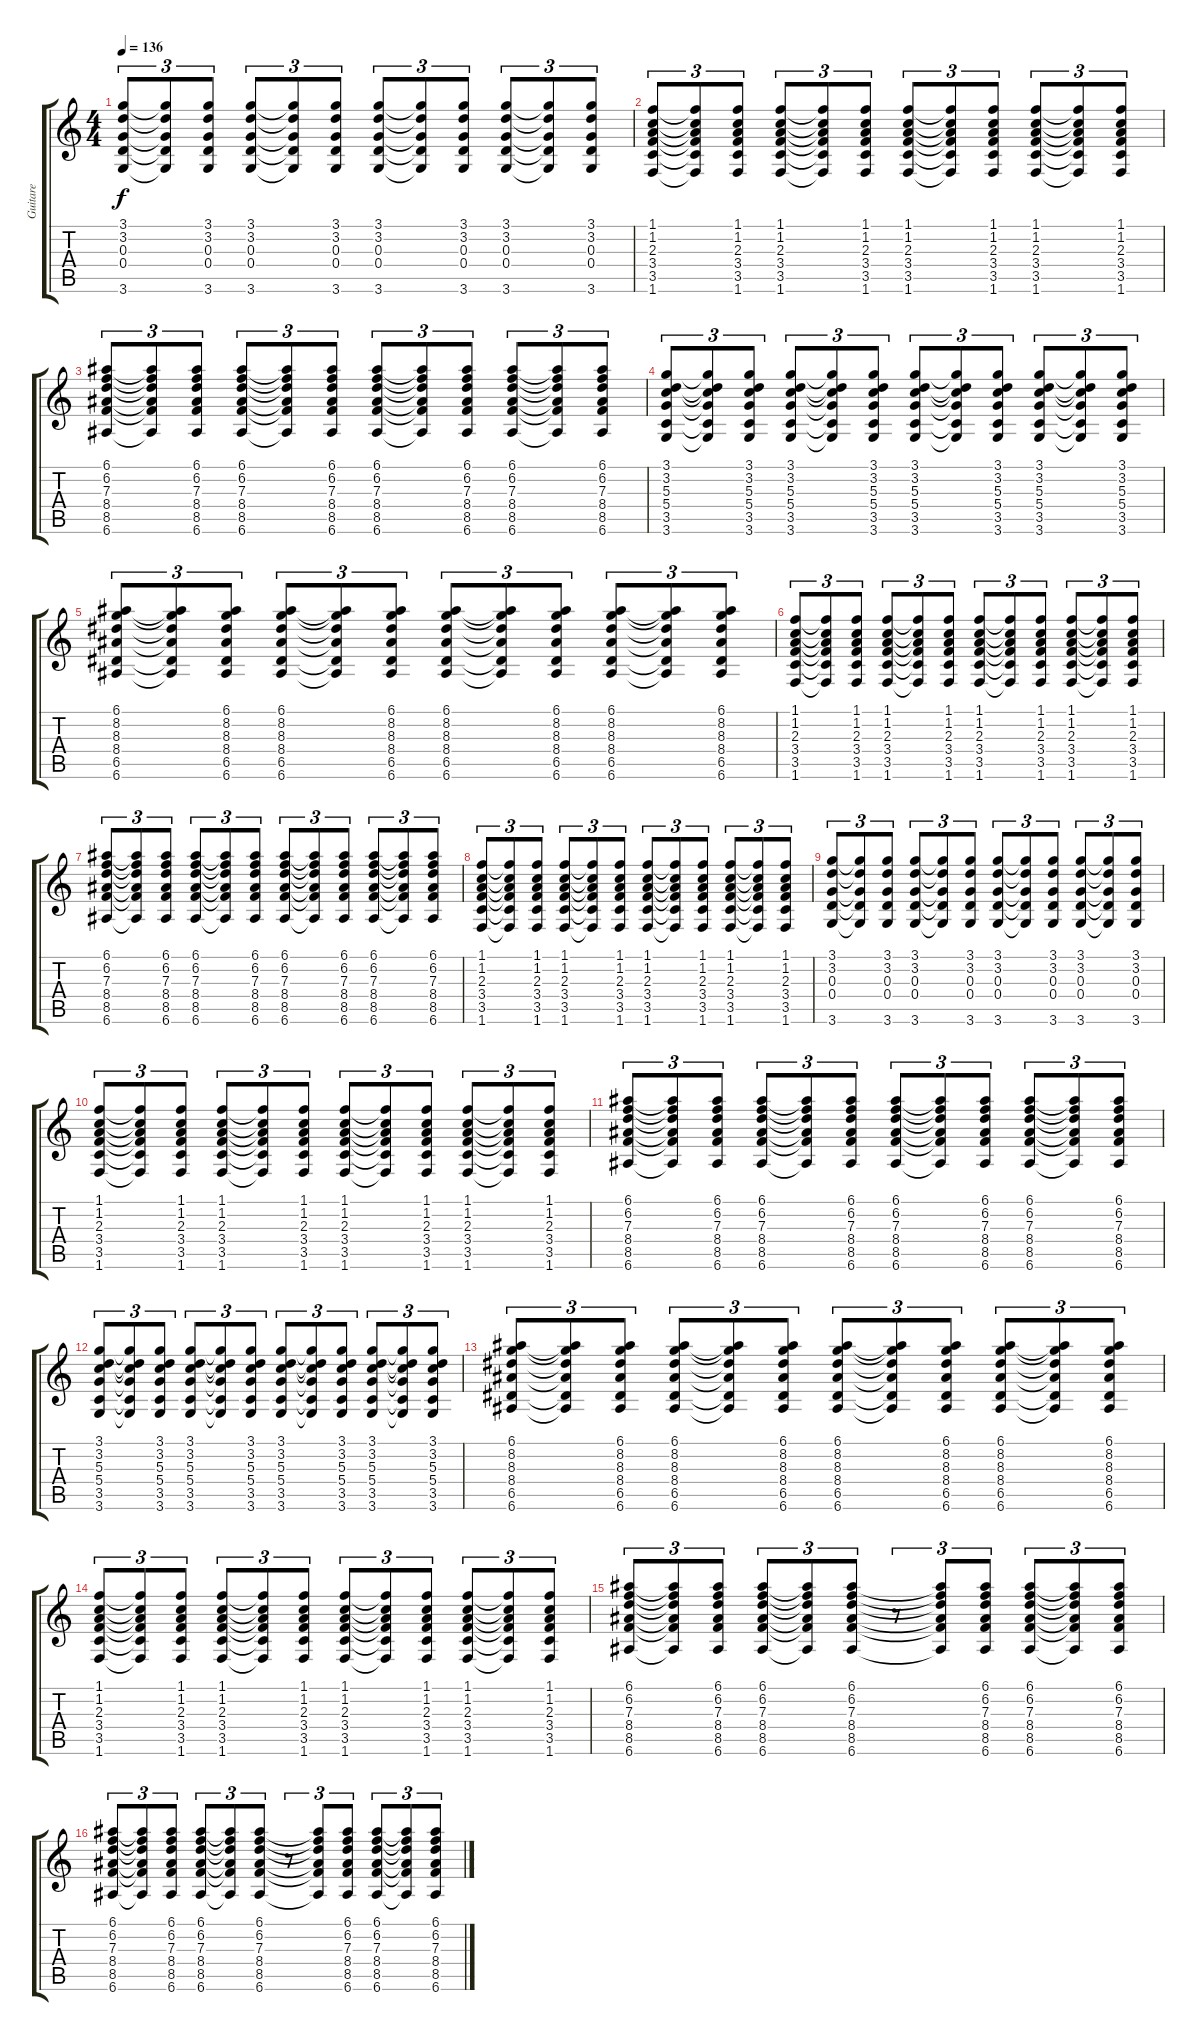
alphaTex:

\track ("Guitare" "Guitare") {instrument acousticguitarsteel}
\staff {score tabs}
\tuning (E4 B3 G3 D3 A2 E2) {hide}
\ts (4 4)
\tempo 136
\clef g2
\ks c
(3.1 3.2 0.3 0.4 3.6).8{tu (3 2) dy f} (3.1{t} 3.2{t} 0.3{t} 0.4{t} 3.6{t}).8{tu (3 2)} (3.1 3.2 0.3 0.4 3.6).8{tu (3 2)} (3.1 3.2 0.3 0.4 3.6).8{tu (3 2)} (3.1{t} 3.2{t} 0.3{t} 0.4{t} 3.6{t}).8{tu (3 2)} (3.1 3.2 0.3 0.4 3.6).8{tu (3 2)} (3.1 3.2 0.3 0.4 3.6).8{tu (3 2)} (3.1{t} 3.2{t} 0.3{t} 0.4{t} 3.6{t}).8{tu (3 2)} (3.1 3.2 0.3 0.4 3.6).8{tu (3 2)} (3.1 3.2 0.3 0.4 3.6).8{tu (3 2)} (3.1{t} 3.2{t} 0.3{t} 0.4{t} 3.6{t}).8{tu (3 2)} (3.1 3.2 0.3 0.4 3.6).8{tu (3 2)} |
(1.1 1.2 2.3 3.4 3.5 1.6).8{tu (3 2)} (1.1{t} 1.2{t} 2.3{t} 3.4{t} 3.5{t} 1.6{t}).8{tu (3 2)} (1.1 1.2 2.3 3.4 3.5 1.6).8{tu (3 2)} (1.1 1.2 2.3 3.4 3.5 1.6).8{tu (3 2)} (1.1{t} 1.2{t} 2.3{t} 3.4{t} 3.5{t} 1.6{t}).8{tu (3 2)} (1.1 1.2 2.3 3.4 3.5 1.6).8{tu (3 2)} (1.1 1.2 2.3 3.4 3.5 1.6).8{tu (3 2)} (1.1{t} 1.2{t} 2.3{t} 3.4{t} 3.5{t} 1.6{t}).8{tu (3 2)} (1.1 1.2 2.3 3.4 3.5 1.6).8{tu (3 2)} (1.1 1.2 2.3 3.4 3.5 1.6).8{tu (3 2)} (1.1{t} 1.2{t} 2.3{t} 3.4{t} 3.5{t} 1.6{t}).8{tu (3 2)} (1.1 1.2 2.3 3.4 3.5 1.6).8{tu (3 2)} |
(6.1 6.2 7.3 8.4 8.5 6.6).8{tu (3 2)} (6.1{t} 6.2{t} 7.3{t} 8.4{t} 8.5{t} 6.6{t}).8{tu (3 2)} (6.1 6.2 7.3 8.4 8.5 6.6).8{tu (3 2)} (6.1 6.2 7.3 8.4 8.5 6.6).8{tu (3 2)} (6.1{t} 6.2{t} 7.3{t} 8.4{t} 8.5{t} 6.6{t}).8{tu (3 2)} (6.1 6.2 7.3 8.4 8.5 6.6).8{tu (3 2)} (6.1 6.2 7.3 8.4 8.5 6.6).8{tu (3 2)} (6.1{t} 6.2{t} 7.3{t} 8.4{t} 8.5{t} 6.6{t}).8{tu (3 2)} (6.1 6.2 7.3 8.4 8.5 6.6).8{tu (3 2)} (6.1 6.2 7.3 8.4 8.5 6.6).8{tu (3 2)} (6.1{t} 6.2{t} 7.3{t} 8.4{t} 8.5{t} 6.6{t}).8{tu (3 2)} (6.1 6.2 7.3 8.4 8.5 6.6).8{tu (3 2)} |
(3.1 3.2 5.3 5.4 3.5 3.6).8{tu (3 2)} (3.1{t} 3.2{t} 5.3{t} 5.4{t} 3.5{t} 3.6{t}).8{tu (3 2)} (3.1 3.2 5.3 5.4 3.5 3.6).8{tu (3 2)} (3.1 3.2 5.3 5.4 3.5 3.6).8{tu (3 2)} (3.1{t} 3.2{t} 5.3{t} 5.4{t} 3.5{t} 3.6{t}).8{tu (3 2)} (3.1 3.2 5.3 5.4 3.5 3.6).8{tu (3 2)} (3.1 3.2 5.3 5.4 3.5 3.6).8{tu (3 2)} (3.1{t} 3.2{t} 5.3{t} 5.4{t} 3.5{t} 3.6{t}).8{tu (3 2)} (3.1 3.2 5.3 5.4 3.5 3.6).8{tu (3 2)} (3.1 3.2 5.3 5.4 3.5 3.6).8{tu (3 2)} (3.1{t} 3.2{t} 5.3{t} 5.4{t} 3.5{t} 3.6{t}).8{tu (3 2)} (3.1 3.2 5.3 5.4 3.5 3.6).8{tu (3 2)} |
(6.1 8.2 8.3 8.4 6.5 6.6).8{tu (3 2)} (6.1{t} 8.2{t} 8.3{t} 8.4{t} 6.5{t} 6.6{t}).8{tu (3 2)} (6.1 8.2 8.3 8.4 6.5 6.6).8{tu (3 2)} (6.1 8.2 8.3 8.4 6.5 6.6).8{tu (3 2)} (6.1{t} 8.2{t} 8.3{t} 8.4{t} 6.5{t} 6.6{t}).8{tu (3 2)} (6.1 8.2 8.3 8.4 6.5 6.6).8{tu (3 2)} (6.1 8.2 8.3 8.4 6.5 6.6).8{tu (3 2)} (6.1{t} 8.2{t} 8.3{t} 8.4{t} 6.5{t} 6.6{t}).8{tu (3 2)} (6.1 8.2 8.3 8.4 6.5 6.6).8{tu (3 2)} (6.1 8.2 8.3 8.4 6.5 6.6).8{tu (3 2)} (6.1{t} 8.2{t} 8.3{t} 8.4{t} 6.5{t} 6.6{t}).8{tu (3 2)} (6.1 8.2 8.3 8.4 6.5 6.6).8{tu (3 2)} |
(1.1 1.2 2.3 3.4 3.5 1.6).8{tu (3 2)} (1.1{t} 1.2{t} 2.3{t} 3.4{t} 3.5{t} 1.6{t}).8{tu (3 2)} (1.1 1.2 2.3 3.4 3.5 1.6).8{tu (3 2)} (1.1 1.2 2.3 3.4 3.5 1.6).8{tu (3 2)} (1.1{t} 1.2{t} 2.3{t} 3.4{t} 3.5{t} 1.6{t}).8{tu (3 2)} (1.1 1.2 2.3 3.4 3.5 1.6).8{tu (3 2)} (1.1 1.2 2.3 3.4 3.5 1.6).8{tu (3 2)} (1.1{t} 1.2{t} 2.3{t} 3.4{t} 3.5{t} 1.6{t}).8{tu (3 2)} (1.1 1.2 2.3 3.4 3.5 1.6).8{tu (3 2)} (1.1 1.2 2.3 3.4 3.5 1.6).8{tu (3 2)} (1.1{t} 1.2{t} 2.3{t} 3.4{t} 3.5{t} 1.6{t}).8{tu (3 2)} (1.1 1.2 2.3 3.4 3.5 1.6).8{tu (3 2)} |
(6.1 6.2 7.3 8.4 8.5 6.6).8{tu (3 2)} (6.1{t} 6.2{t} 7.3{t} 8.4{t} 8.5{t} 6.6{t}).8{tu (3 2)} (6.1 6.2 7.3 8.4 8.5 6.6).8{tu (3 2)} (6.1 6.2 7.3 8.4 8.5 6.6).8{tu (3 2)} (6.1{t} 6.2{t} 7.3{t} 8.4{t} 8.5{t} 6.6{t}).8{tu (3 2)} (6.1 6.2 7.3 8.4 8.5 6.6).8{tu (3 2)} (6.1 6.2 7.3 8.4 8.5 6.6).8{tu (3 2)} (6.1{t} 6.2{t} 7.3{t} 8.4{t} 8.5{t} 6.6{t}).8{tu (3 2)} (6.1 6.2 7.3 8.4 8.5 6.6).8{tu (3 2)} (6.1 6.2 7.3 8.4 8.5 6.6).8{tu (3 2)} (6.1{t} 6.2{t} 7.3{t} 8.4{t} 8.5{t} 6.6{t}).8{tu (3 2)} (6.1 6.2 7.3 8.4 8.5 6.6).8{tu (3 2)} |
(1.1 1.2 2.3 3.4 3.5 1.6).8{tu (3 2)} (1.1{t} 1.2{t} 2.3{t} 3.4{t} 3.5{t} 1.6{t}).8{tu (3 2)} (1.1 1.2 2.3 3.4 3.5 1.6).8{tu (3 2)} (1.1 1.2 2.3 3.4 3.5 1.6).8{tu (3 2)} (1.1{t} 1.2{t} 2.3{t} 3.4{t} 3.5{t} 1.6{t}).8{tu (3 2)} (1.1 1.2 2.3 3.4 3.5 1.6).8{tu (3 2)} (1.1 1.2 2.3 3.4 3.5 1.6).8{tu (3 2)} (1.1{t} 1.2{t} 2.3{t} 3.4{t} 3.5{t} 1.6{t}).8{tu (3 2)} (1.1 1.2 2.3 3.4 3.5 1.6).8{tu (3 2)} (1.1 1.2 2.3 3.4 3.5 1.6).8{tu (3 2)} (1.1{t} 1.2{t} 2.3{t} 3.4{t} 3.5{t} 1.6{t}).8{tu (3 2)} (1.1 1.2 2.3 3.4 3.5 1.6).8{tu (3 2)} |
(3.1 3.2 0.3 0.4 3.6).8{tu (3 2)} (3.1{t} 3.2{t} 0.3{t} 0.4{t} 3.6{t}).8{tu (3 2)} (3.1 3.2 0.3 0.4 3.6).8{tu (3 2)} (3.1 3.2 0.3 0.4 3.6).8{tu (3 2)} (3.1{t} 3.2{t} 0.3{t} 0.4{t} 3.6{t}).8{tu (3 2)} (3.1 3.2 0.3 0.4 3.6).8{tu (3 2)} (3.1 3.2 0.3 0.4 3.6).8{tu (3 2)} (3.1{t} 3.2{t} 0.3{t} 0.4{t} 3.6{t}).8{tu (3 2)} (3.1 3.2 0.3 0.4 3.6).8{tu (3 2)} (3.1 3.2 0.3 0.4 3.6).8{tu (3 2)} (3.1{t} 3.2{t} 0.3{t} 0.4{t} 3.6{t}).8{tu (3 2)} (3.1 3.2 0.3 0.4 3.6).8{tu (3 2)} |
(1.1 1.2 2.3 3.4 3.5 1.6).8{tu (3 2)} (1.1{t} 1.2{t} 2.3{t} 3.4{t} 3.5{t} 1.6{t}).8{tu (3 2)} (1.1 1.2 2.3 3.4 3.5 1.6).8{tu (3 2)} (1.1 1.2 2.3 3.4 3.5 1.6).8{tu (3 2)} (1.1{t} 1.2{t} 2.3{t} 3.4{t} 3.5{t} 1.6{t}).8{tu (3 2)} (1.1 1.2 2.3 3.4 3.5 1.6).8{tu (3 2)} (1.1 1.2 2.3 3.4 3.5 1.6).8{tu (3 2)} (1.1{t} 1.2{t} 2.3{t} 3.4{t} 3.5{t} 1.6{t}).8{tu (3 2)} (1.1 1.2 2.3 3.4 3.5 1.6).8{tu (3 2)} (1.1 1.2 2.3 3.4 3.5 1.6).8{tu (3 2)} (1.1{t} 1.2{t} 2.3{t} 3.4{t} 3.5{t} 1.6{t}).8{tu (3 2)} (1.1 1.2 2.3 3.4 3.5 1.6).8{tu (3 2)} |
(6.1 6.2 7.3 8.4 8.5 6.6).8{tu (3 2)} (6.1{t} 6.2{t} 7.3{t} 8.4{t} 8.5{t} 6.6{t}).8{tu (3 2)} (6.1 6.2 7.3 8.4 8.5 6.6).8{tu (3 2)} (6.1 6.2 7.3 8.4 8.5 6.6).8{tu (3 2)} (6.1{t} 6.2{t} 7.3{t} 8.4{t} 8.5{t} 6.6{t}).8{tu (3 2)} (6.1 6.2 7.3 8.4 8.5 6.6).8{tu (3 2)} (6.1 6.2 7.3 8.4 8.5 6.6).8{tu (3 2)} (6.1{t} 6.2{t} 7.3{t} 8.4{t} 8.5{t} 6.6{t}).8{tu (3 2)} (6.1 6.2 7.3 8.4 8.5 6.6).8{tu (3 2)} (6.1 6.2 7.3 8.4 8.5 6.6).8{tu (3 2)} (6.1{t} 6.2{t} 7.3{t} 8.4{t} 8.5{t} 6.6{t}).8{tu (3 2)} (6.1 6.2 7.3 8.4 8.5 6.6).8{tu (3 2)} |
(3.1 3.2 5.3 5.4 3.5 3.6).8{tu (3 2)} (3.1{t} 3.2{t} 5.3{t} 5.4{t} 3.5{t} 3.6{t}).8{tu (3 2)} (3.1 3.2 5.3 5.4 3.5 3.6).8{tu (3 2)} (3.1 3.2 5.3 5.4 3.5 3.6).8{tu (3 2)} (3.1{t} 3.2{t} 5.3{t} 5.4{t} 3.5{t} 3.6{t}).8{tu (3 2)} (3.1 3.2 5.3 5.4 3.5 3.6).8{tu (3 2)} (3.1 3.2 5.3 5.4 3.5 3.6).8{tu (3 2)} (3.1{t} 3.2{t} 5.3{t} 5.4{t} 3.5{t} 3.6{t}).8{tu (3 2)} (3.1 3.2 5.3 5.4 3.5 3.6).8{tu (3 2)} (3.1 3.2 5.3 5.4 3.5 3.6).8{tu (3 2)} (3.1{t} 3.2{t} 5.3{t} 5.4{t} 3.5{t} 3.6{t}).8{tu (3 2)} (3.1 3.2 5.3 5.4 3.5 3.6).8{tu (3 2)} |
(6.1 8.2 8.3 8.4 6.5 6.6).8{tu (3 2)} (6.1{t} 8.2{t} 8.3{t} 8.4{t} 6.5{t} 6.6{t}).8{tu (3 2)} (6.1 8.2 8.3 8.4 6.5 6.6).8{tu (3 2)} (6.1 8.2 8.3 8.4 6.5 6.6).8{tu (3 2)} (6.1{t} 8.2{t} 8.3{t} 8.4{t} 6.5{t} 6.6{t}).8{tu (3 2)} (6.1 8.2 8.3 8.4 6.5 6.6).8{tu (3 2)} (6.1 8.2 8.3 8.4 6.5 6.6).8{tu (3 2)} (6.1{t} 8.2{t} 8.3{t} 8.4{t} 6.5{t} 6.6{t}).8{tu (3 2)} (6.1 8.2 8.3 8.4 6.5 6.6).8{tu (3 2)} (6.1 8.2 8.3 8.4 6.5 6.6).8{tu (3 2)} (6.1{t} 8.2{t} 8.3{t} 8.4{t} 6.5{t} 6.6{t}).8{tu (3 2)} (6.1 8.2 8.3 8.4 6.5 6.6).8{tu (3 2)} |
(1.1 1.2 2.3 3.4 3.5 1.6).8{tu (3 2)} (1.1{t} 1.2{t} 2.3{t} 3.4{t} 3.5{t} 1.6{t}).8{tu (3 2)} (1.1 1.2 2.3 3.4 3.5 1.6).8{tu (3 2)} (1.1 1.2 2.3 3.4 3.5 1.6).8{tu (3 2)} (1.1{t} 1.2{t} 2.3{t} 3.4{t} 3.5{t} 1.6{t}).8{tu (3 2)} (1.1 1.2 2.3 3.4 3.5 1.6).8{tu (3 2)} (1.1 1.2 2.3 3.4 3.5 1.6).8{tu (3 2)} (1.1{t} 1.2{t} 2.3{t} 3.4{t} 3.5{t} 1.6{t}).8{tu (3 2)} (1.1 1.2 2.3 3.4 3.5 1.6).8{tu (3 2)} (1.1 1.2 2.3 3.4 3.5 1.6).8{tu (3 2)} (1.1{t} 1.2{t} 2.3{t} 3.4{t} 3.5{t} 1.6{t}).8{tu (3 2)} (1.1 1.2 2.3 3.4 3.5 1.6).8{tu (3 2)} |
(6.1 6.2 7.3 8.4 8.5 6.6).8{tu (3 2)} (6.1{t} 6.2{t} 7.3{t} 8.4{t} 8.5{t} 6.6{t}).8{tu (3 2)} (6.1 6.2 7.3 8.4 8.5 6.6).8{tu (3 2)} (6.1 6.2 7.3 8.4 8.5 6.6).8{tu (3 2)} (6.1{t} 6.2{t} 7.3{t} 8.4{t} 8.5{t} 6.6{t}).8{tu (3 2)} (6.1 6.2 7.3 8.4 8.5 6.6).8{tu (3 2)} r.8{tu (3 2)} (6.1{t} 6.2{t} 7.3{t} 8.4{t} 8.5{t} 6.6{t}).8{tu (3 2)} (6.1 6.2 7.3 8.4 8.5 6.6).8{tu (3 2)} (6.1 6.2 7.3 8.4 8.5 6.6).8{tu (3 2)} (6.1{t} 6.2{t} 7.3{t} 8.4{t} 8.5{t} 6.6{t}).8{tu (3 2)} (6.1 6.2 7.3 8.4 8.5 6.6).8{tu (3 2)} |
(6.1 6.2 7.3 8.4 8.5 6.6).8{tu (3 2)} (6.1{t} 6.2{t} 7.3{t} 8.4{t} 8.5{t} 6.6{t}).8{tu (3 2)} (6.1 6.2 7.3 8.4 8.5 6.6).8{tu (3 2)} (6.1 6.2 7.3 8.4 8.5 6.6).8{tu (3 2)} (6.1{t} 6.2{t} 7.3{t} 8.4{t} 8.5{t} 6.6{t}).8{tu (3 2)} (6.1 6.2 7.3 8.4 8.5 6.6).8{tu (3 2)} r.8{tu (3 2)} (6.1{t} 6.2{t} 7.3{t} 8.4{t} 8.5{t} 6.6{t}).8{tu (3 2)} (6.1 6.2 7.3 8.4 8.5 6.6).8{tu (3 2)} (6.1 6.2 7.3 8.4 8.5 6.6).8{tu (3 2)} (6.1{t} 6.2{t} 7.3{t} 8.4{t} 8.5{t} 6.6{t}).8{tu (3 2)} (6.1 6.2 7.3 8.4 8.5 6.6).8{tu (3 2)}
